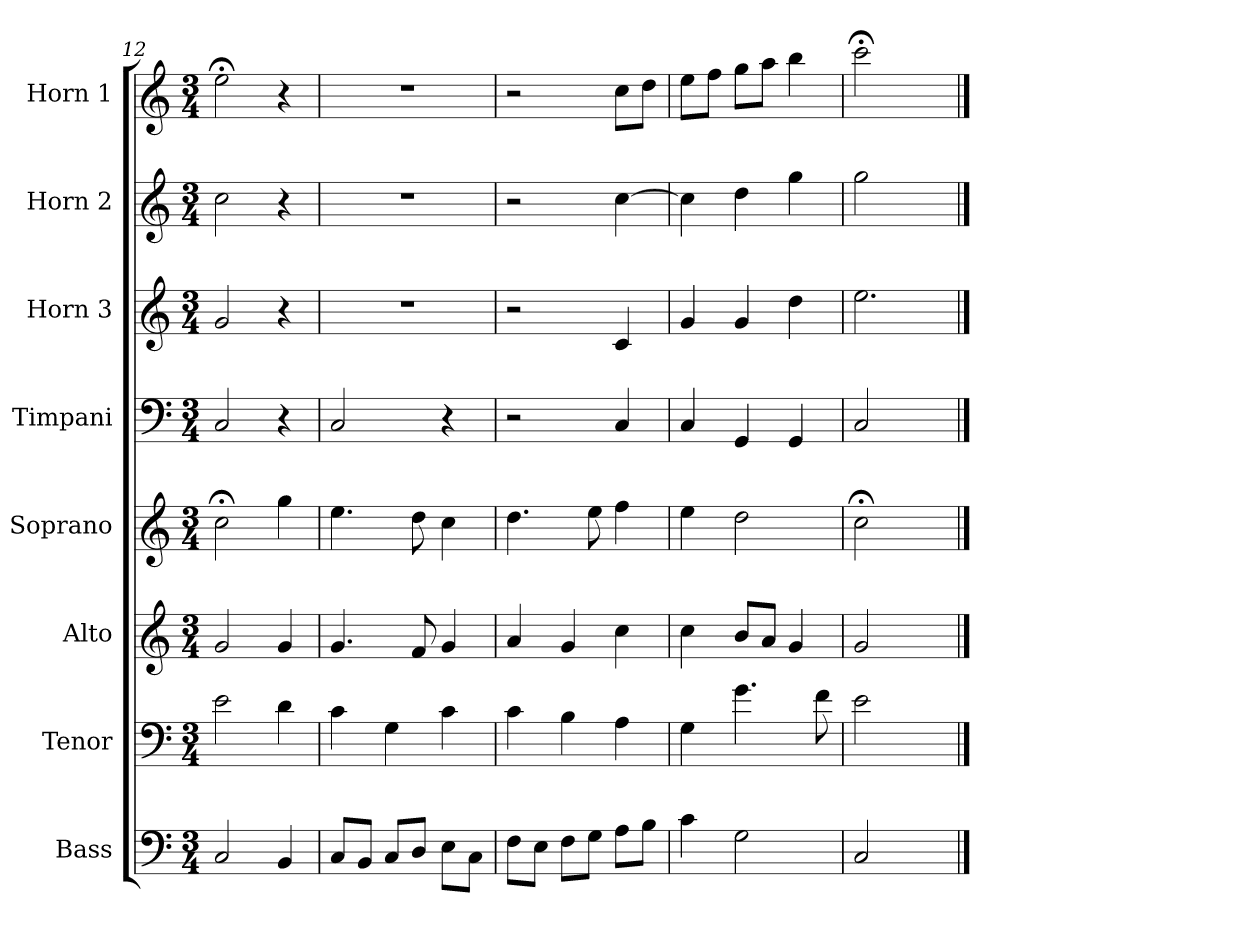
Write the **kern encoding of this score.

**kern	**kern	**kern	**kern	**kern	**kern	**kern	**kern
*part8	*part7	*part6	*part5	*part4	*part3	*part2	*part1
*staff8	*staff7	*staff6	*staff5	*staff4	*staff3	*staff2	*staff1
*I"Bass	*I"Tenor	*I"Alto	*I"Soprano	*I"Timpani	*I"Horn 3	*I"Horn 2	*I"Horn 1
*I'B.	*I'T.	*I'A.	*I'S.	*	*	*	*
*clefF4	*clefF4	*clefG2	*clefG2	*clefF4	*clefG2	*clefG2	*clefG2
*k[]	*k[]	*k[]	*k[]	*k[]	*k[]	*k[]	*k[]
*C:	*C:	*C:	*C:	*C:	*C:	*C:	*C:
*M3/4	*M3/4	*M3/4	*M3/4	*M3/4	*M3/4	*M3/4	*M3/4
=12	=12	=12	=12	=12	=12	=12	=12
2C/	2e\	2g/	2cc;<\	2C/	2g/	2cc\	2ee;<\
4BB/	4d\	4g/	4gg\	4r	4r	4r	4r
=13	=13	=13	=13	=13	=13	=13	=13
8C/L	4c\	4.g/	4.ee\	2C/	2.r	2.r	2.r
8BB/J	.	.	.	.	.	.	.
8C/L	4G\	.	.	.	.	.	.
8D/J	.	8f/	8dd\	.	.	.	.
8E\L	4c\	4g/	4cc\	4r	.	.	.
8C\J	.	.	.	.	.	.	.
=14	=14	=14	=14	=14	=14	=14	=14
8F\L	4c\	4a/	4.dd\	2r	2r	2r	2r
8E\J	.	.	.	.	.	.	.
8F\L	4B\	4g/	.	.	.	.	.
8G\J	.	.	8ee\	.	.	.	.
8A\L	4A\	4cc\	4ff\	4C/	4c/	[4cc\	8cc\L
8B\J	.	.	.	.	.	.	8dd\J
=15	=15	=15	=15	=15	=15	=15	=15
4c\	4G\	4cc\	4ee\	4C/	4g/	4cc\]	8ee\L
.	.	.	.	.	.	.	8ff\J
2G\	4.g\	8b/L	2dd\	4GG/	4g/	4dd\	8gg\L
.	.	8a/J	.	.	.	.	8aa\J
.	.	4g/	.	4GG/	4dd\	4gg\	4bb\
.	8f\	.	.	.	.	.	.
=16	=16	=16	=16	=16	=16	=16	=16
2C/	2e\	2g/	2cc;<\	2C/	2.ee\	2gg\	2ccc;<\
4ryy	4ryy	4ryy	4ryy	4ryy	.	4ryy	4ryy
==	==	==	==	==	==	==	==
*-	*-	*-	*-	*-	*-	*-	*-
